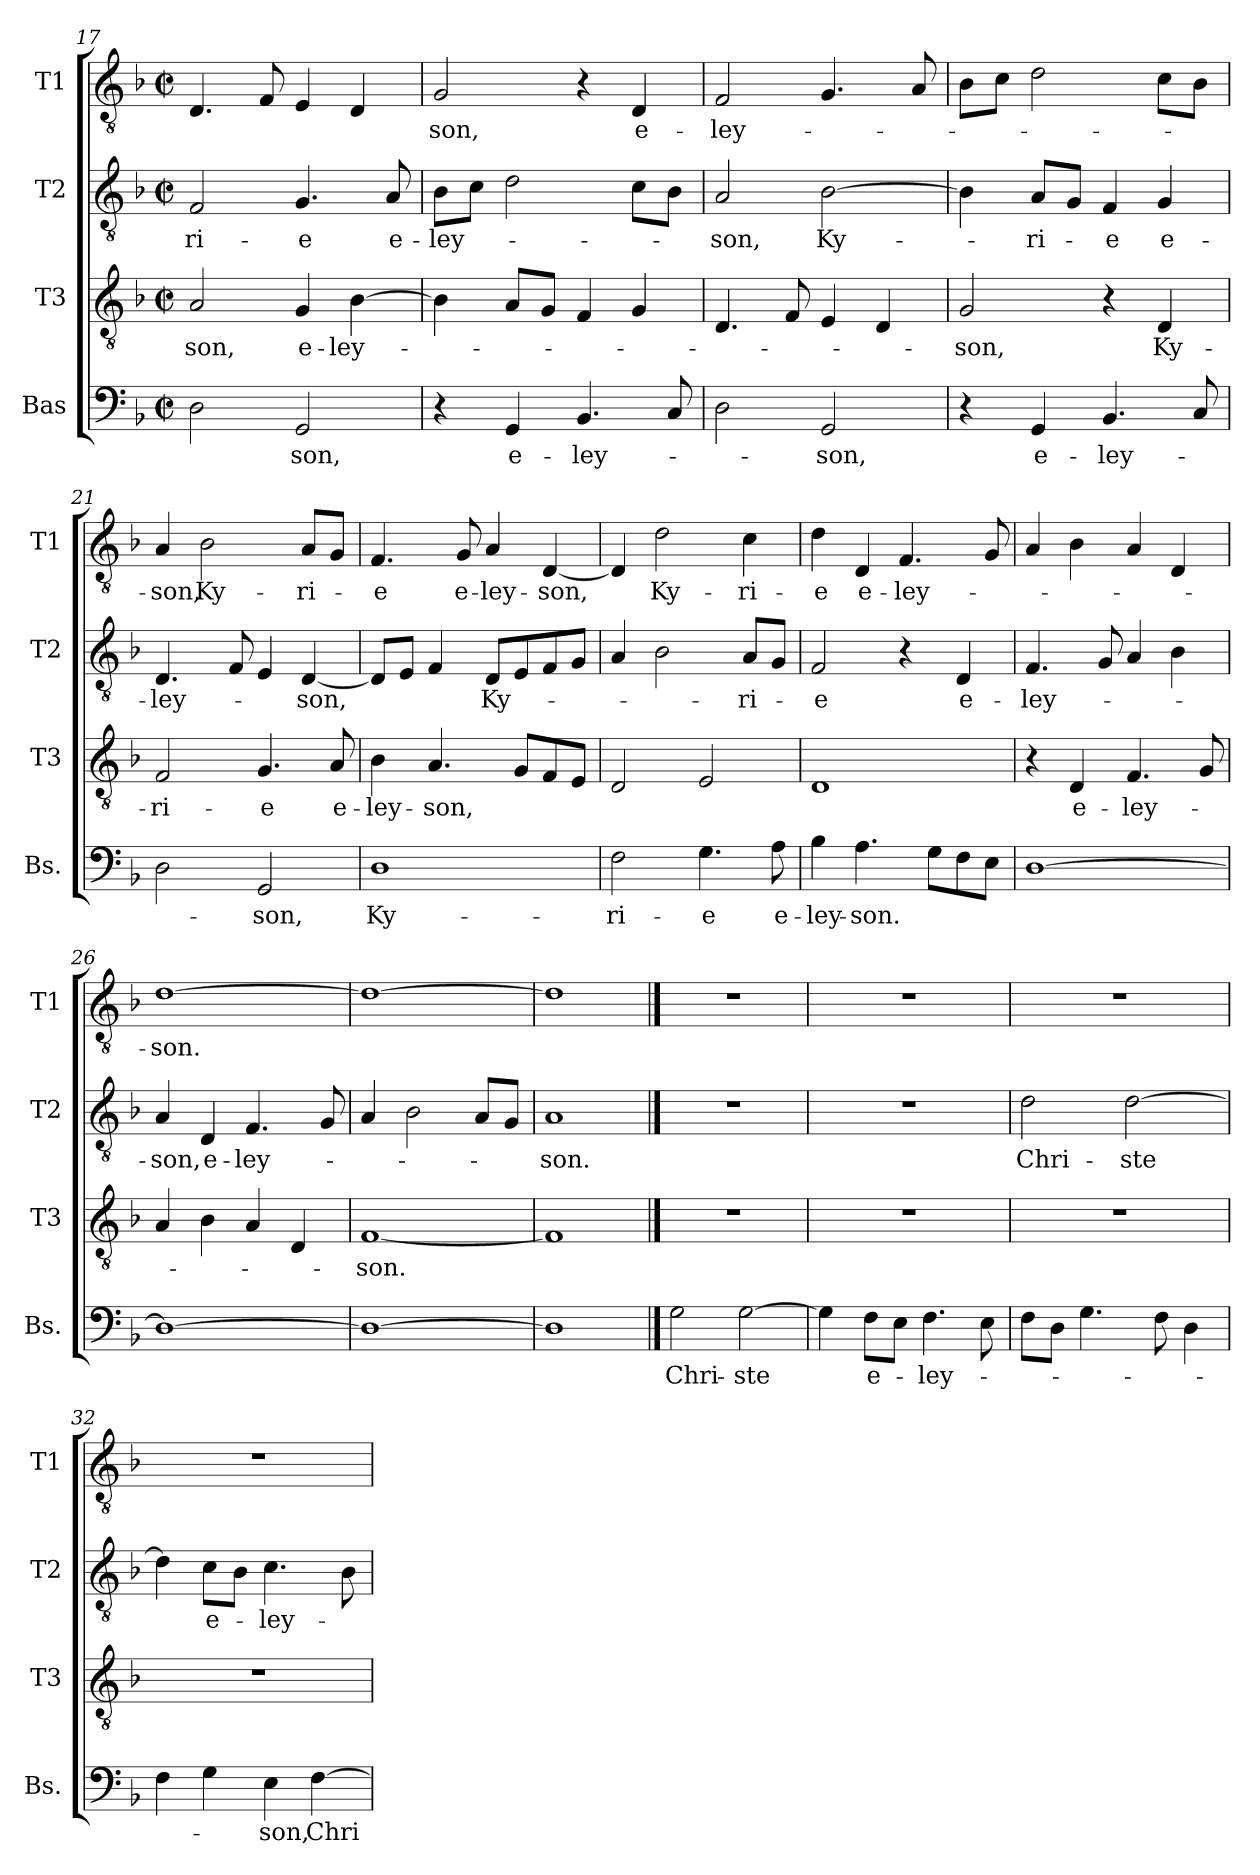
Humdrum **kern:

**kern	**text	**kern	**text	**kern	**text	**kern	**text
*part4	*part4	*part3	*part3	*part2	*part2	*part1	*part1
*staff4	*staff4	*staff3	*staff3	*staff2	*staff2	*staff1	*staff1
*I"Bas	*	*I"T3	*	*I"T2	*	*I"T1	*
*I'Bs.	*	*I'T3	*	*I'T2	*	*I'T1	*
!!LO:PB:g=z
*clefF4	*	*clefGv2	*	*clefGv2	*	*clefGv2	*
*k[b-]	*	*k[b-]	*	*k[b-]	*	*k[b-]	*
*M2/2	*	*M2/2	*	*M2/2	*	*M2/2	*
*met(c|)	*	*met(c|)	*	*met(c|)	*	*met(c|)	*
=17	=17	=17	=17	=17	=17	=17	=17
!	!	!	!LO:LY:b	!	!LO:LY:b	!	!
2D\	.	2A/	-son,	2F/	-ri-	4.D/	.
.	.	.	.	.	.	8F/	.
!	!LO:LY:b	!	!LO:LY:b	!	!LO:LY:b	!	!
2GG/	-son,	4G/	e-	4.G/	-e	4E/	.
!	!	!	!LO:LY:b	!	!	!	!
.	.	[4B-\	-ley-	.	.	4D/	.
!	!	!	!	!	!LO:LY:b	!	!
.	.	.	.	8A/	e-	.	.
=18	=18	=18	=18	=18	=18	=18	=18
!	!	!	!	!	!LO:LY:b	!	!LO:LY:b
4r	.	4B-\]	.	8B-\L	-ley-	2G/	-son,
.	.	.	.	8c\J	.	.	.
!	!LO:LY:b	!	!	!	!	!	!
4GG/	e-	8A/L	.	2d\	.	.	.
.	.	8G/J	.	.	.	.	.
!	!LO:LY:b	!	!	!	!	!	!
4.BB-/	-ley-	4F/	.	.	.	4r	.
!	!	!	!	!	!	!	!LO:LY:b
.	.	4G/	.	8c\L	.	4D/	e-
8C/	.	.	.	8B-\J	.	.	.
=19	=19	=19	=19	=19	=19	=19	=19
!	!	!	!	!	!LO:LY:b	!	!LO:LY:b
2D\	.	4.D/	.	2A/	-son,	2F/	-ley-
.	.	8F/	.	.	.	.	.
!	!LO:LY:b	!	!	!	!LO:LY:b	!	!
2GG/	-son,	4E/	.	[2B-\	Ky-	4.G/	.
.	.	4D/	.	.	.	.	.
.	.	.	.	.	.	8A/	.
=20	=20	=20	=20	=20	=20	=20	=20
!	!	!	!LO:LY:b	!	!	!	!
4r	.	2G/	-son,	4B-\]	.	8B-\L	.
.	.	.	.	.	.	8c\J	.
!	!LO:LY:b	!	!	!	!LO:LY:b	!	!
4GG/	e-	.	.	8A/L	-ri-	2d\	.
.	.	.	.	8G/J	.	.	.
!	!LO:LY:b	!	!	!	!LO:LY:b	!	!
4.BB-/	-ley-	4r	.	4F/	-e	.	.
!	!	!	!LO:LY:b	!	!LO:LY:b	!	!
.	.	4D/	Ky-	4G/	e-	8c\L	.
8C/	.	.	.	.	.	8B-\J	.
=21	=21	=21	=21	=21	=21	=21	=21
!	!	!	!LO:LY:b	!	!LO:LY:b	!	!LO:LY:b
2D\	.	2F/	-ri-	4.D/	-ley-	4A/	-son,
!	!	!	!	!	!	!	!LO:LY:b
.	.	.	.	.	.	2B-\	Ky-
.	.	.	.	8F/	.	.	.
!	!LO:LY:b	!	!LO:LY:b	!	!	!	!
2GG/	-son,	4.G/	-e	4E/	.	.	.
!	!	!	!	!	!LO:LY:b	!	!LO:LY:b
.	.	.	.	[4D/	-son,	8A/L	ri-
!	!	!	!LO:LY:b	!	!	!	!
.	.	8A/	e-	.	.	8G/J	.
!!LO:LB:g=z
=22	=22	=22	=22	=22	=22	=22	=22
!	!LO:LY:b	!	!LO:LY:b	!	!	!	!LO:LY:b
1D	Ky-	4B-\	-ley-	8D/L]	.	4.F/	-e
.	.	.	.	8E/J	.	.	.
!	!	!	!LO:LY:b	!	!	!	!
.	.	4.A/	-son,	4F/	.	.	.
!	!	!	!	!	!	!	!LO:LY:b
.	.	.	.	.	.	8G/	e-
!	!	!	!	!	!LO:LY:b	!	!LO:LY:b
.	.	.	.	8D/L	Ky-	4A/	-ley-
.	.	8G/L	.	8E/	.	.	.
!	!	!	!	!	!	!	!LO:LY:b
.	.	8F/	.	8F/	.	[4D/	-son,
.	.	8E/J	.	8G/J	.	.	.
=23	=23	=23	=23	=23	=23	=23	=23
!	!LO:LY:b	!	!	!	!	!	!
2F\	-ri-	2D/	.	4A/	.	4D/]	.
!	!	!	!	!	!	!	!LO:LY:b
.	.	.	.	2B-\	.	2d\	Ky-
!	!LO:LY:b	!	!	!	!	!	!
4.G\	-e	2E/	.	.	.	.	.
!	!	!	!	!	!LO:LY:b	!	!LO:LY:b
.	.	.	.	8A/L	ri-	4c\	-ri-
!	!LO:LY:b	!	!	!	!	!	!
8A\	e-	.	.	8G/J	.	.	.
=24	=24	=24	=24	=24	=24	=24	=24
!	!LO:LY:b	!	!	!	!LO:LY:b	!	!LO:LY:b
4B-\	-ley-	1D	.	2F/	-e	4d\	-e
!	!LO:LY:b	!	!	!	!	!	!LO:LY:b
4.A\	-son.	.	.	.	.	4D/	e-
!	!	!	!	!	!	!	!LO:LY:b
.	.	.	.	4r	.	4.F/	-ley-
8G\L	.	.	.	.	.	.	.
!	!	!	!	!	!LO:LY:b	!	!
8F\	.	.	.	4D/	e-	.	.
8E\J	.	.	.	.	.	8G/	.
=25	=25	=25	=25	=25	=25	=25	=25
!	!	!	!	!	!LO:LY:b	!	!
[1D	.	4r	.	4.F/	-ley-	4A/	.
!	!	!	!LO:LY:b	!	!	!	!
.	.	4D/	e-	.	.	4B-\	.
.	.	.	.	8G/	.	.	.
!	!	!	!LO:LY:b	!	!	!	!
.	.	4.F/	-ley-	4A/	.	4A/	.
.	.	.	.	4B-\	.	4D/	.
.	.	8G/	.	.	.	.	.
=26	=26	=26	=26	=26	=26	=26	=26
!	!	!	!	!	!LO:LY:b	!	!LO:LY:b
1D_	.	4A/	.	4A/	-son,	[1d	-son.
!	!	!	!	!	!LO:LY:b	!	!
.	.	4B-\	.	4D/	e-	.	.
!	!	!	!	!	!LO:LY:b	!	!
.	.	4A/	.	4.F/	-ley-	.	.
.	.	4D/	.	.	.	.	.
.	.	.	.	8G/	.	.	.
!!LO:LB:g=z
=27	=27	=27	=27	=27	=27	=27	=27
*	*	*	*	*	*	*MM96	*
!	!	!	!LO:LY:b	!	!	!	!
1D_	.	[1F	-son.	4A/	.	1d_	.
.	.	.	.	2B-\	.	.	.
.	.	.	.	8A/L	.	.	.
.	.	.	.	8G/J	.	.	.
=28	=28	=28	=28	=28	=28	=28	=28
!	!	!	!	!	!LO:LY:b	!	!
1D]	.	1F]	.	1A	-son.	1d]	.
==29	==29	==29	==29	==29	==29	==29	==29
*	*	*	*	*	*	*MM110	*
!	!LO:LY:b	!	!	!	!	!	!
2G\	Chri-	1r	.	1r	.	1r	.
!	!LO:LY:b	!	!	!	!	!	!
[2G\	-ste	.	.	.	.	.	.
=30	=30	=30	=30	=30	=30	=30	=30
4G\]	.	1r	.	1r	.	1r	.
!	!LO:LY:b	!	!	!	!	!	!
8F\L	e-	.	.	.	.	.	.
8E\J	.	.	.	.	.	.	.
!	!LO:LY:b	!	!	!	!	!	!
4.F\	-ley-	.	.	.	.	.	.
8E\	.	.	.	.	.	.	.
=31	=31	=31	=31	=31	=31	=31	=31
!	!	!	!	!	!LO:LY:b	!	!
8F\L	.	1r	.	2d\	Chri-	1r	.
8D\J	.	.	.	.	.	.	.
4.G\	.	.	.	.	.	.	.
!	!	!	!	!	!LO:LY:b	!	!
.	.	.	.	[2d\	-ste	.	.
8F\	.	.	.	.	.	.	.
4D\	.	.	.	.	.	.	.
=32	=32	=32	=32	=32	=32	=32	=32
4F\	.	1r	.	4d\]	.	1r	.
!	!	!	!	!	!LO:LY:b	!	!
4G\	.	.	.	8c\L	e-	.	.
.	.	.	.	8B-\J	.	.	.
!	!LO:LY:b	!	!	!	!LO:LY:b	!	!
4E\	-son,	.	.	4.c\	-ley-	.	.
!	!LO:LY:b	!	!	!	!	!	!
[4F\	Chri-	.	.	.	.	.	.
.	.	.	.	8B-\	.	.	.
=	=	=	=	=	=	=	=
*-	*-	*-	*-	*-	*-	*-	*-
